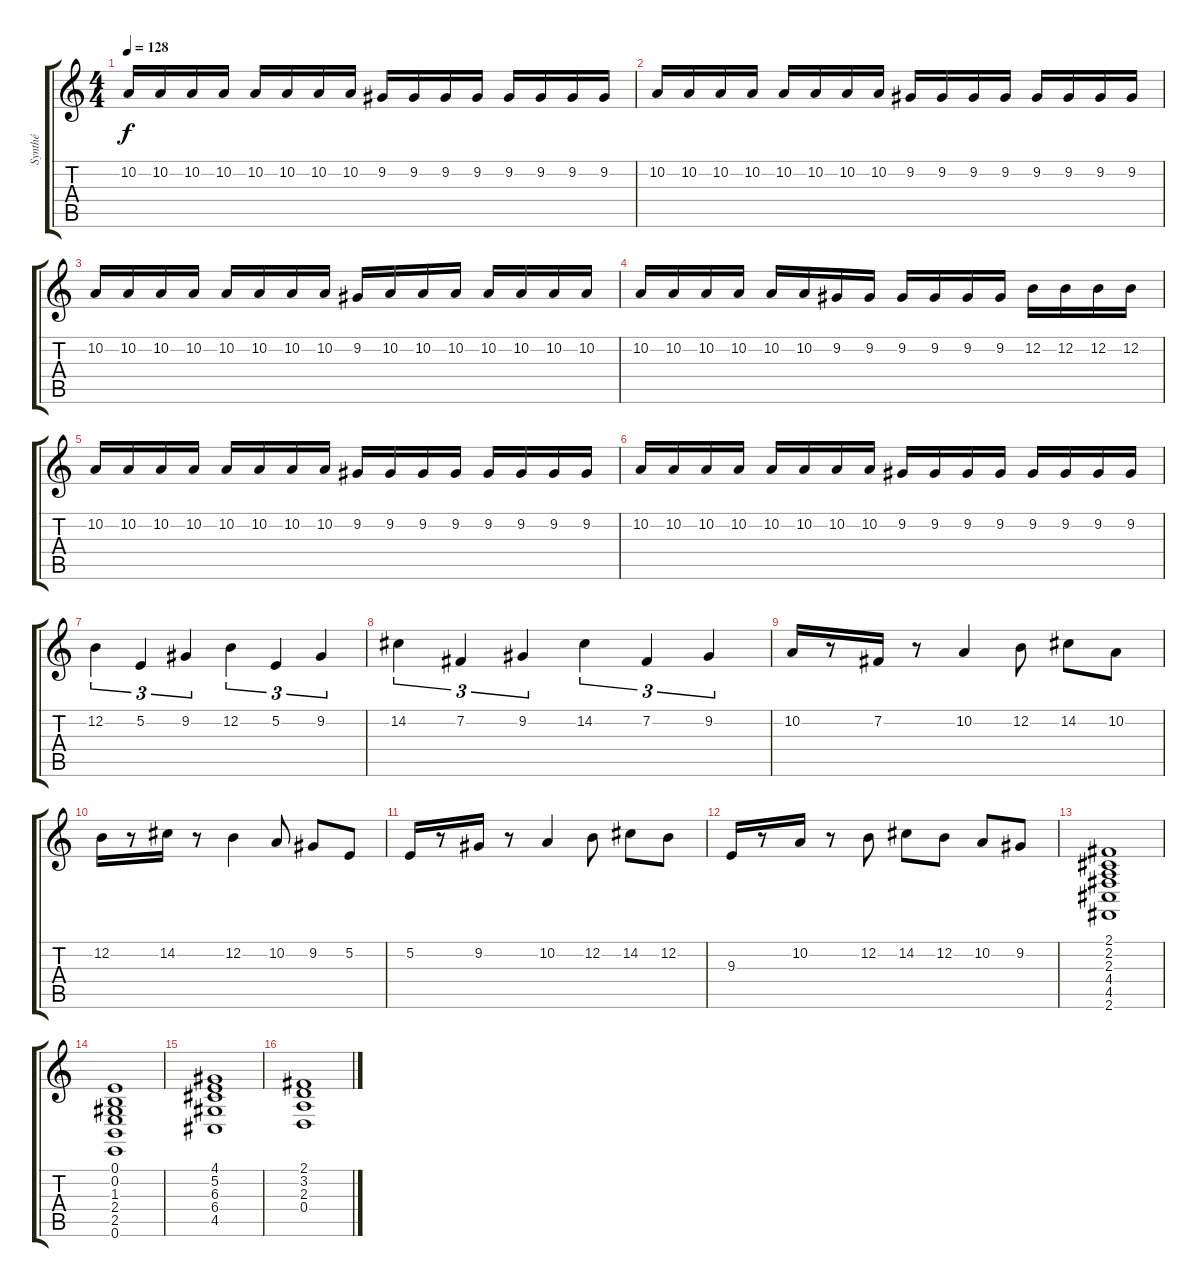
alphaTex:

\track ("Synthé" "Synthé") {instrument pad1newage}
\staff {score tabs}
\tuning (E4 B3 G3 D3 A2 E2) {hide}
\ts (4 4)
\tempo 128
\clef g2
\ks c
10.2.16{dy f} 10.2.16 10.2.16 10.2.16 10.2.16 10.2.16 10.2.16 10.2.16 9.2.16 9.2.16 9.2.16 9.2.16 9.2.16 9.2.16 9.2.16 9.2.16 |
10.2.16 10.2.16 10.2.16 10.2.16 10.2.16 10.2.16 10.2.16 10.2.16 9.2.16 9.2.16 9.2.16 9.2.16 9.2.16 9.2.16 9.2.16 9.2.16 |
10.2.16 10.2.16 10.2.16 10.2.16 10.2.16 10.2.16 10.2.16 10.2.16 9.2.16 10.2.16 10.2.16 10.2.16 10.2.16 10.2.16 10.2.16 10.2.16 |
10.2.16 10.2.16 10.2.16 10.2.16 10.2.16 10.2.16 9.2.16 9.2.16 9.2.16 9.2.16 9.2.16 9.2.16 12.2.16 12.2.16 12.2.16 12.2.16 |
10.2.16 10.2.16 10.2.16 10.2.16 10.2.16 10.2.16 10.2.16 10.2.16 9.2.16 9.2.16 9.2.16 9.2.16 9.2.16 9.2.16 9.2.16 9.2.16 |
10.2.16 10.2.16 10.2.16 10.2.16 10.2.16 10.2.16 10.2.16 10.2.16 9.2.16 9.2.16 9.2.16 9.2.16 9.2.16 9.2.16 9.2.16 9.2.16 |
12.2.4{tu (3 2)} 5.2.4{tu (3 2)} 9.2.4{tu (3 2)} 12.2.4{tu (3 2)} 5.2.4{tu (3 2)} 9.2.4{tu (3 2)} |
14.2.4{tu (3 2)} 7.2.4{tu (3 2)} 9.2.4{tu (3 2)} 14.2.4{tu (3 2)} 7.2.4{tu (3 2)} 9.2.4{tu (3 2)} |
10.2.16 r.8 7.2.16 r.8 10.2.4 12.2.8 14.2.8 10.2.8 |
12.2.16 r.8 14.2.16 r.8 12.2.4 10.2.8 9.2.8 5.2.8 |
5.2.16 r.8 9.2.16 r.8 10.2.4 12.2.8 14.2.8 12.2.8 |
9.3.16 r.8 10.2.16 r.8 12.2.8 14.2.8 12.2.8 10.2.8 9.2.8 |
(2.1 2.2 2.3 4.4 4.5 2.6).1 |
(0.1 0.2 1.3 2.4 2.5 0.6).1 |
(4.1 5.2 6.3 6.4 4.5).1 |
(2.1 3.2 2.3 0.4).1
